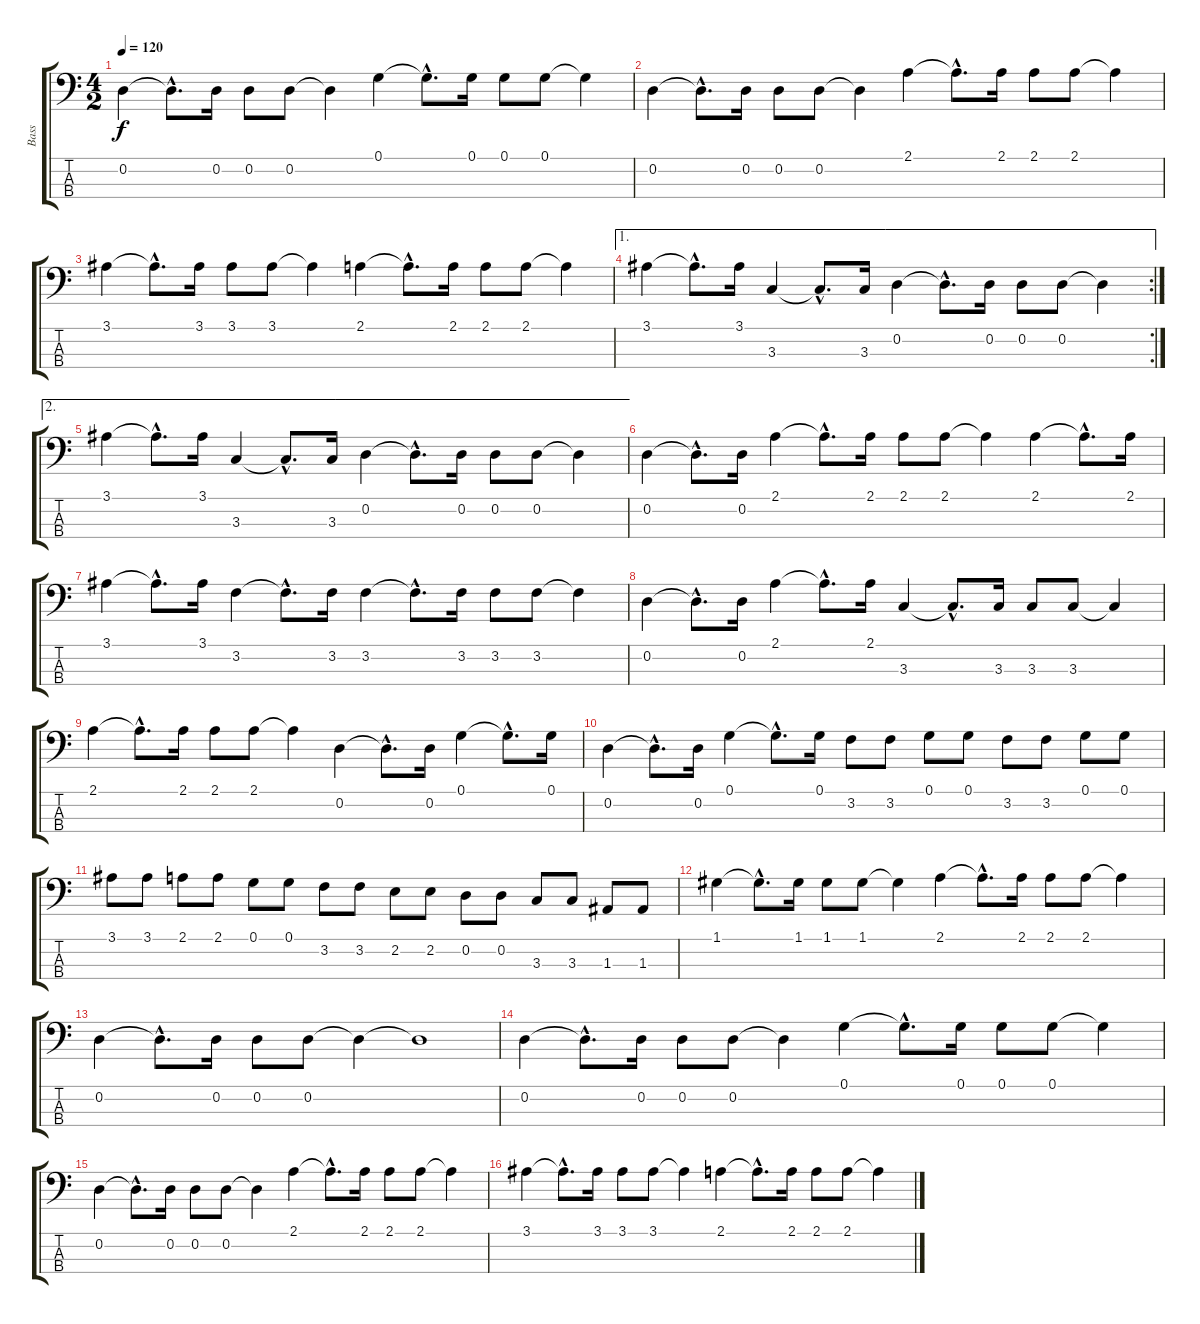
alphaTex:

\track ("Bass" "Bass") {instrument acousticbass}
\staff {score tabs}
\tuning (G2 D2 A1 E1) {hide}
\ts (4 2)
\tempo 120
\clef f4
\ks c
0.2.4{dy f instrument acousticbass} 0.2{hac t}.8{d} 0.2.16 0.2.8 0.2.8 0.2{t}.4 0.1.4 0.1{hac t}.8{d} 0.1.16 0.1.8 0.1.8 0.1{t}.4 |
0.2.4 0.2{hac t}.8{d} 0.2.16 0.2.8 0.2.8 0.2{t}.4 2.1.4 2.1{hac t}.8{d} 2.1.16 2.1.8 2.1.8 2.1{t}.4 |
3.1.4 3.1{hac t}.8{d} 3.1.16 3.1.8 3.1.8 3.1{t}.4 2.1.4 2.1{hac t}.8{d} 2.1.16 2.1.8 2.1.8 2.1{t}.4 |
\ae 1
\rc 2
3.1.4 3.1{hac t}.8{d} 3.1.16 3.3.4 3.3{hac t}.8{d} 3.3.16 0.2.4 0.2{hac t}.8{d} 0.2.16 0.2.8 0.2.8 0.2{t}.4 |
\ae 2
3.1.4 3.1{hac t}.8{d} 3.1.16 3.3.4 3.3{hac t}.8{d} 3.3.16 0.2.4 0.2{hac t}.8{d} 0.2.16 0.2.8 0.2.8 0.2{t}.4 |
0.2.4 0.2{hac t}.8{d} 0.2.16 2.1.4 2.1{hac t}.8{d} 2.1.16 2.1.8 2.1.8 2.1{t}.4 2.1.4 2.1{hac t}.8{d} 2.1.16 |
3.1.4 3.1{hac t}.8{d} 3.1.16 3.2.4 3.2{hac t}.8{d} 3.2.16 3.2.4 3.2{hac t}.8{d} 3.2.16 3.2.8 3.2.8 3.2{t}.4 |
0.2.4 0.2{hac t}.8{d} 0.2.16 2.1.4 2.1{hac t}.8{d} 2.1.16 3.3.4 3.3{hac t}.8{d} 3.3.16 3.3.8 3.3.8 3.3{t}.4 |
2.1.4 2.1{hac t}.8{d} 2.1.16 2.1.8 2.1.8 2.1{t}.4 0.2.4 0.2{hac t}.8{d} 0.2.16 0.1.4 0.1{hac t}.8{d} 0.1.16 |
0.2.4 0.2{hac t}.8{d} 0.2.16 0.1.4 0.1{hac t}.8{d} 0.1.16 3.2.8 3.2.8 0.1.8 0.1.8 3.2.8 3.2.8 0.1.8 0.1.8 |
3.1.8 3.1.8 2.1.8 2.1.8 0.1.8 0.1.8 3.2.8 3.2.8 2.2.8 2.2.8 0.2.8 0.2.8 3.3.8 3.3.8 1.3.8 1.3.8 |
1.1.4 1.1{hac t}.8{d} 1.1.16 1.1.8 1.1.8 1.1{t}.4 2.1.4 2.1{hac t}.8{d} 2.1.16 2.1.8 2.1.8 2.1{t}.4 |
0.2.4 0.2{hac t}.8{d} 0.2.16 0.2.8 0.2.8 0.2{t}.4 0.2{t}.1 |
0.2.4 0.2{hac t}.8{d} 0.2.16 0.2.8 0.2.8 0.2{t}.4 0.1.4 0.1{hac t}.8{d} 0.1.16 0.1.8 0.1.8 0.1{t}.4 |
0.2.4 0.2{hac t}.8{d} 0.2.16 0.2.8 0.2.8 0.2{t}.4 2.1.4 2.1{hac t}.8{d} 2.1.16 2.1.8 2.1.8 2.1{t}.4 |
3.1.4 3.1{hac t}.8{d} 3.1.16 3.1.8 3.1.8 3.1{t}.4 2.1.4 2.1{hac t}.8{d} 2.1.16 2.1.8 2.1.8 2.1{t}.4
